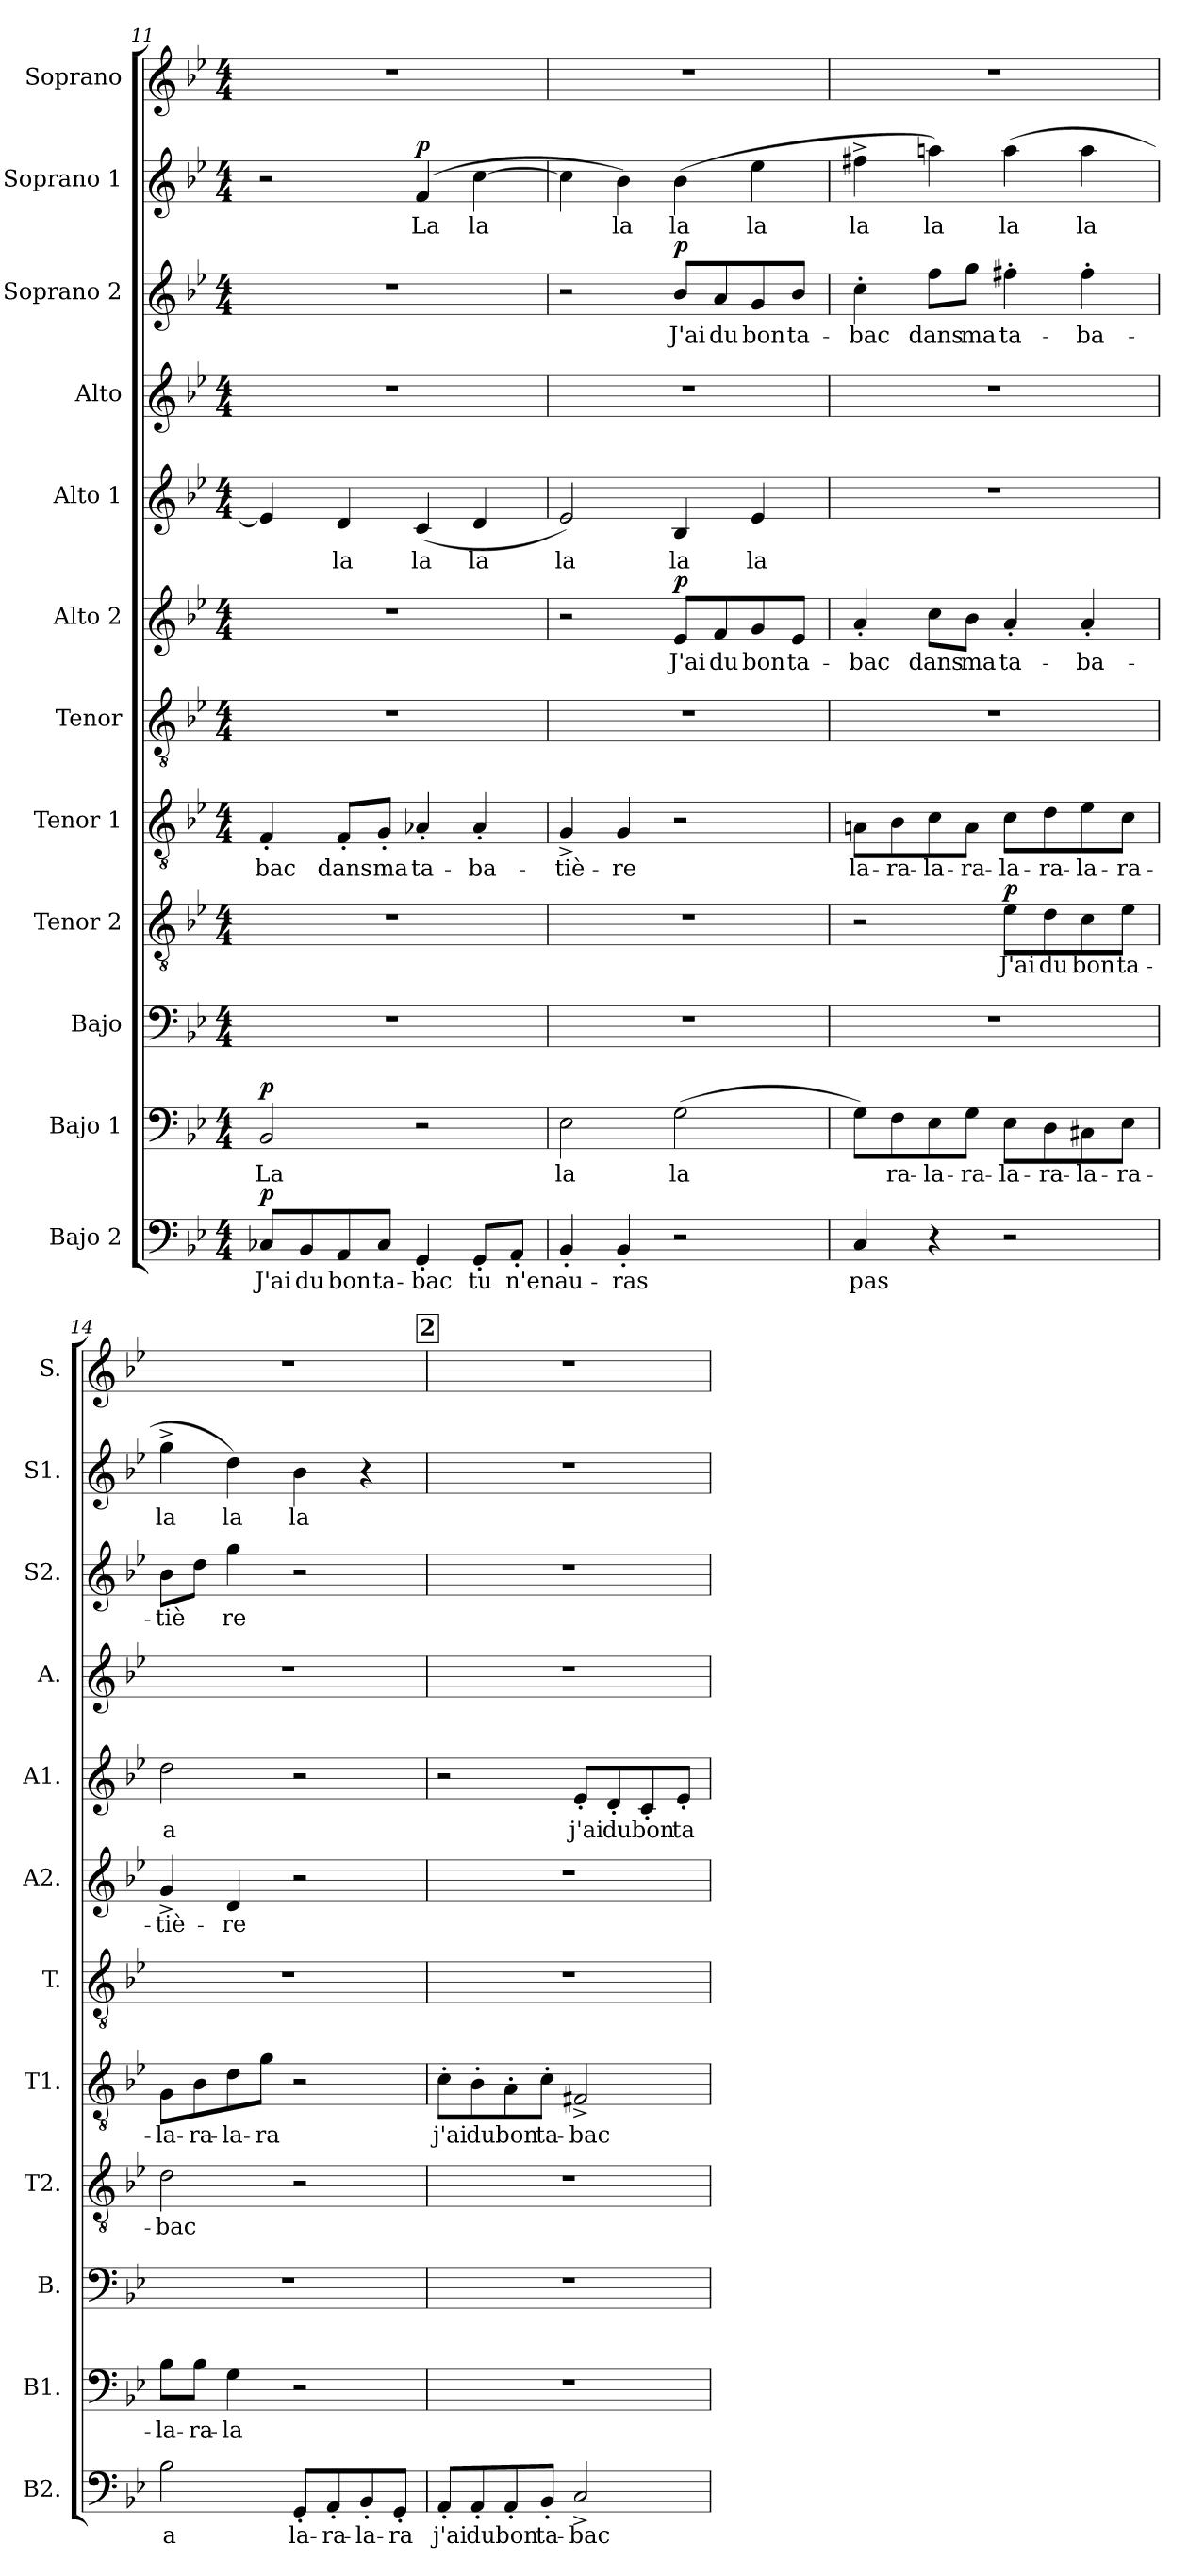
**kern	**text	**dynam	**kern	**text	**dynam	**kern	**kern	**text	**dynam	**kern	**text	**kern	**kern	**text	**dynam	**kern	**text	**kern	**kern	**text	**dynam	**kern	**text	**dynam	**kern
*part12	*part12	*part12	*part11	*part11	*part11	*part10	*part9	*part9	*part9	*part8	*part8	*part7	*part6	*part6	*part6	*part5	*part5	*part4	*part3	*part3	*part3	*part2	*part2	*part2	*part1
*staff12	*staff12	*staff12	*staff11	*staff11	*staff11	*staff10	*staff9	*staff9	*staff9	*staff8	*staff8	*staff7	*staff6	*staff6	*staff6	*staff5	*staff5	*staff4	*staff3	*staff3	*staff3	*staff2	*staff2	*staff2	*staff1
*I"Bajo 2	*	*	*I"Bajo 1	*	*	*I"Bajo	*I"Tenor 2	*	*	*I"Tenor 1	*	*I"Tenor	*I"Alto 2	*	*	*I"Alto 1	*	*I"Alto	*I"Soprano 2	*	*	*I"Soprano 1	*	*	*I"Soprano
*I'B2.	*	*	*I'B1.	*	*	*I'B.	*I'T2.	*	*	*I'T1.	*	*I'T.	*I'A2.	*	*	*I'A1.	*	*I'A.	*I'S2.	*	*	*I'S1.	*	*	*I'S.
*clefF4	*	*	*clefF4	*	*	*clefF4	*clefGv2	*	*	*clefGv2	*	*clefGv2	*clefG2	*	*	*clefG2	*	*clefG2	*clefG2	*	*	*clefG2	*	*	*clefG2
*k[b-e-]	*	*	*k[b-e-]	*	*	*k[b-e-]	*k[b-e-]	*	*	*k[b-e-]	*	*k[b-e-]	*k[b-e-]	*	*	*k[b-e-]	*	*k[b-e-]	*k[b-e-]	*	*	*k[b-e-]	*	*	*k[b-e-]
*M4/4	*	*	*M4/4	*	*	*M4/4	*M4/4	*	*	*M4/4	*	*M4/4	*M4/4	*	*	*M4/4	*	*M4/4	*M4/4	*	*	*M4/4	*	*	*M4/4
=11	=11	=11	=11	=11	=11	=11	=11	=11	=11	=11	=11	=11	=11	=11	=11	=11	=11	=11	=11	=11	=11	=11	=11	=11	=11
!	!LO:LY:b	!LO:DY:a	!	!LO:LY:b	!LO:DY:a	!	!	!	!	!	!LO:LY:b	!	!	!	!	!	!	!	!	!	!	!	!	!	!
8C-X/L	J'ai	p	2BB-/	La	p	1r	1r	.	.	4F'/	-bac	1r	1r	.	.	4e-/]	.	1r	1r	.	.	2r	.	.	1r
!	!LO:LY:b	!	!	!	!	!	!	!	!	!	!	!	!	!	!	!	!	!	!	!	!	!	!	!	!
8BB-/	du	.	.	.	.	.	.	.	.	.	.	.	.	.	.	.	.	.	.	.	.	.	.	.	.
!	!LO:LY:b	!	!	!	!	!	!	!	!	!	!LO:LY:b	!	!	!	!	!	!LO:LY:b	!	!	!	!	!	!	!	!
8AA/	bon	.	.	.	.	.	.	.	.	8F'/L	dans	.	.	.	.	4d/	la	.	.	.	.	.	.	.	.
!	!LO:LY:b	!	!	!	!	!	!	!	!	!	!LO:LY:b	!	!	!	!	!	!	!	!	!	!	!	!	!	!
8C-/J	ta-	.	.	.	.	.	.	.	.	8G'/J	ma	.	.	.	.	.	.	.	.	.	.	.	.	.	.
!	!LO:LY:b	!	!	!	!	!	!	!	!	!	!LO:LY:b	!	!	!	!	!	!LO:LY:b	!	!	!	!	!	!LO:LY:b	!LO:DY:a	!
4GG'/	-bac	.	2r	.	.	.	.	.	.	4A-X'/	ta-	.	.	.	.	(>4c/	la	.	.	.	.	(>4f/	La	p	.
!	!LO:LY:b	!	!	!	!	!	!	!	!	!	!LO:LY:b	!	!	!	!	!	!LO:LY:b	!	!	!	!	!	!LO:LY:b	!	!
8GG'/L	tu	.	.	.	.	.	.	.	.	4A-'/	-ba-	.	.	.	.	4d/	la	.	.	.	.	[4cc\	la	.	.
!	!LO:LY:b	!	!	!	!	!	!	!	!	!	!	!	!	!	!	!	!	!	!	!	!	!	!	!	!
8AA'/J	n'en	.	.	.	.	.	.	.	.	.	.	.	.	.	.	.	.	.	.	.	.	.	.	.	.
!!LO:PB:g=z
=12	=12	=12	=12	=12	=12	=12	=12	=12	=12	=12	=12	=12	=12	=12	=12	=12	=12	=12	=12	=12	=12	=12	=12	=12	=12
!	!LO:LY:b	!	!	!LO:LY:b	!	!	!	!	!	!	!LO:LY:b	!	!	!	!	!	!LO:LY:b	!	!	!	!	!	!	!	!
4BB-'/	au-	.	2E-\	la	.	1r	1r	.	.	4G^/	-tiè-	1r	2r	.	.	2e-/)	la	1r	2r	.	.	4cc\]	.	.	1r
!	!LO:LY:b	!	!	!	!	!	!	!	!	!	!LO:LY:b	!	!	!	!	!	!	!	!	!	!	!	!LO:LY:b	!	!
4BB-'/	-ras	.	.	.	.	.	.	.	.	4G/	-re	.	.	.	.	.	.	.	.	.	.	4b-\)	la	.	.
!	!	!	!	!LO:LY:b	!	!	!	!	!	!	!	!	!	!LO:LY:b	!LO:DY:a	!	!LO:LY:b	!	!	!LO:LY:b	!LO:DY:a	!	!LO:LY:b	!	!
2r	.	.	(>2G\	la	.	.	.	.	.	2r	.	.	8e-/L	J'ai	p	4B-/	la	.	8b-/L	J'ai	p	(>4b-\	la	.	.
!	!	!	!	!	!	!	!	!	!	!	!	!	!	!LO:LY:b	!	!	!	!	!	!LO:LY:b	!	!	!	!	!
.	.	.	.	.	.	.	.	.	.	.	.	.	8f/	du	.	.	.	.	8a/	du	.	.	.	.	.
!	!	!	!	!	!	!	!	!	!	!	!	!	!	!LO:LY:b	!	!	!LO:LY:b	!	!	!LO:LY:b	!	!	!LO:LY:b	!	!
.	.	.	.	.	.	.	.	.	.	.	.	.	8g/	bon	.	4e-/	la	.	8g/	bon	.	4ee-\	la	.	.
!	!	!	!	!	!	!	!	!	!	!	!	!	!	!LO:LY:b	!	!	!	!	!	!LO:LY:b	!	!	!	!	!
.	.	.	.	.	.	.	.	.	.	.	.	.	8e-/J	ta-	.	.	.	.	8b-/J	ta-	.	.	.	.	.
=13	=13	=13	=13	=13	=13	=13	=13	=13	=13	=13	=13	=13	=13	=13	=13	=13	=13	=13	=13	=13	=13	=13	=13	=13	=13
!	!LO:LY:b	!	!	!	!	!	!	!	!	!	!LO:LY:b	!	!	!LO:LY:b	!	!	!	!	!	!LO:LY:b	!	!	!LO:LY:b	!	!
4C/	pas	.	8G\L)	.	.	1r	2r	.	.	8An\L	la-	1r	4a'/	-bac	.	1r	.	1r	4cc'\	-bac	.	4ff#X^\	la	.	1r
!	!	!	!	!LO:LY:b	!	!	!	!	!	!	!LO:LY:b	!	!	!	!	!	!	!	!	!	!	!	!	!	!
.	.	.	8F\	ra-	.	.	.	.	.	8B-\	-ra-	.	.	.	.	.	.	.	.	.	.	.	.	.	.
!	!	!	!	!LO:LY:b	!	!	!	!	!	!	!LO:LY:b	!	!	!LO:LY:b	!	!	!	!	!	!LO:LY:b	!	!	!LO:LY:b	!	!
4r	.	.	8E-\	-la-	.	.	.	.	.	8c\	-la-	.	8cc\L	dans	.	.	.	.	8ff\L	dans	.	4aan\)	la	.	.
!	!	!	!	!LO:LY:b	!	!	!	!	!	!	!LO:LY:b	!	!	!LO:LY:b	!	!	!	!	!	!LO:LY:b	!	!	!	!	!
.	.	.	8G\J	-ra-	.	.	.	.	.	8A\J	-ra-	.	8b-\J	ma	.	.	.	.	8gg\J	ma	.	.	.	.	.
!	!	!	!	!LO:LY:b	!	!	!	!LO:LY:b	!LO:DY:a	!	!LO:LY:b	!	!	!LO:LY:b	!	!	!	!	!	!LO:LY:b	!	!	!LO:LY:b	!	!
2r	.	.	8E-\L	-la-	.	.	8e-\L	J'ai	p	8c\L	-la-	.	4a'/	ta-	.	.	.	.	4ff#X'\	ta-	.	(>4aa\	la	.	.
!	!	!	!	!LO:LY:b	!	!	!	!LO:LY:b	!	!	!LO:LY:b	!	!	!	!	!	!	!	!	!	!	!	!	!	!
.	.	.	8D\	-ra-	.	.	8d\	du	.	8d\	-ra-	.	.	.	.	.	.	.	.	.	.	.	.	.	.
!	!	!	!	!LO:LY:b	!	!	!	!LO:LY:b	!	!	!LO:LY:b	!	!	!LO:LY:b	!	!	!	!	!	!LO:LY:b	!	!	!LO:LY:b	!	!
.	.	.	8C#X\	-la-	.	.	8c\	bon	.	8e-\	-la-	.	4a'/	-ba-	.	.	.	.	4ff#'\	-ba-	.	4aa\	la	.	.
!	!	!	!	!LO:LY:b	!	!	!	!LO:LY:b	!	!	!LO:LY:b	!	!	!	!	!	!	!	!	!	!	!	!	!	!
.	.	.	8E-\J	-ra-	.	.	8e-\J	ta-	.	8c\J	-ra-	.	.	.	.	.	.	.	.	.	.	.	.	.	.
=14	=14	=14	=14	=14	=14	=14	=14	=14	=14	=14	=14	=14	=14	=14	=14	=14	=14	=14	=14	=14	=14	=14	=14	=14	=14
!	!LO:LY:b	!	!	!LO:LY:b	!	!	!	!LO:LY:b	!	!	!LO:LY:b	!	!	!LO:LY:b	!	!	!LO:LY:b	!	!	!LO:LY:b	!	!	!LO:LY:b	!	!
2B-\	a	.	8B-\L	-la-	.	1r	2d\	-bac	.	8G\L	-la-	1r	4g^/	-tiè-	.	2dd\	a	1r	8b-\L	-tiè	.	4gg^\	la	.	1r
!	!	!	!	!LO:LY:b	!	!	!	!	!	!	!LO:LY:b	!	!	!	!	!	!	!	!	!	!	!	!	!	!
.	.	.	8B-\J	-ra-	.	.	.	.	.	8B-\	-ra-	.	.	.	.	.	.	.	8dd\J	.	.	.	.	.	.
!	!	!	!	!LO:LY:b	!	!	!	!	!	!	!LO:LY:b	!	!	!LO:LY:b	!	!	!	!	!	!LO:LY:b	!	!	!LO:LY:b	!	!
.	.	.	4G\	-la	.	.	.	.	.	8d\	-la-	.	4d/	-re	.	.	.	.	4gg\	re	.	4dd\)	la	.	.
!	!	!	!	!	!	!	!	!	!	!	!LO:LY:b	!	!	!	!	!	!	!	!	!	!	!	!	!	!
.	.	.	.	.	.	.	.	.	.	8g\J	-ra	.	.	.	.	.	.	.	.	.	.	.	.	.	.
!	!LO:LY:b	!	!	!	!	!	!	!	!	!	!	!	!	!	!	!	!	!	!	!	!	!	!LO:LY:b	!	!
8GG'/L	la-	.	2r	.	.	.	2r	.	.	2r	.	.	2r	.	.	2r	.	.	2r	.	.	4b-\	la	.	.
!	!LO:LY:b	!	!	!	!	!	!	!	!	!	!	!	!	!	!	!	!	!	!	!	!	!	!	!	!
8AA'/	-ra-	.	.	.	.	.	.	.	.	.	.	.	.	.	.	.	.	.	.	.	.	.	.	.	.
!	!LO:LY:b	!	!	!	!	!	!	!	!	!	!	!	!	!	!	!	!	!	!	!	!	!	!	!	!
8BB-'/	-la-	.	.	.	.	.	.	.	.	.	.	.	.	.	.	.	.	.	.	.	.	4r	.	.	.
!	!LO:LY:b	!	!	!	!	!	!	!	!	!	!	!	!	!	!	!	!	!	!	!	!	!	!	!	!
8GG'/J	-ra	.	.	.	.	.	.	.	.	.	.	.	.	.	.	.	.	.	.	.	.	.	.	.	.
!!LO:PB:g=z
!!LO:REH:place=s1:a:B:fs=14:t=2
=15	=15	=15	=15	=15	=15	=15	=15	=15	=15	=15	=15	=15	=15	=15	=15	=15	=15	=15	=15	=15	=15	=15	=15	=15	=15
!	!LO:LY:b	!	!	!	!	!	!	!	!	!	!LO:LY:b	!	!	!	!	!	!	!	!	!	!	!	!	!	!
8AA'/L	j'ai	.	1r	.	.	1r	1r	.	.	8c'\L	j'ai	1r	1r	.	.	2r	.	1r	1r	.	.	1r	.	.	1r
!	!LO:LY:b	!	!	!	!	!	!	!	!	!	!LO:LY:b	!	!	!	!	!	!	!	!	!	!	!	!	!	!
8AA'/	du	.	.	.	.	.	.	.	.	8B-'\	du	.	.	.	.	.	.	.	.	.	.	.	.	.	.
!	!LO:LY:b	!	!	!	!	!	!	!	!	!	!LO:LY:b	!	!	!	!	!	!	!	!	!	!	!	!	!	!
8AA'/	bon	.	.	.	.	.	.	.	.	8A'\	bon	.	.	.	.	.	.	.	.	.	.	.	.	.	.
!	!LO:LY:b	!	!	!	!	!	!	!	!	!	!LO:LY:b	!	!	!	!	!	!	!	!	!	!	!	!	!	!
8BB-'/J	ta-	.	.	.	.	.	.	.	.	8c'\J	ta-	.	.	.	.	.	.	.	.	.	.	.	.	.	.
!	!LO:LY:b	!	!	!	!	!	!	!	!	!	!LO:LY:b	!	!	!	!	!	!LO:LY:b	!	!	!	!	!	!	!	!
2C^/	-bac	.	.	.	.	.	.	.	.	2F#X^/	-bac	.	.	.	.	8e-'/L	j'ai	.	.	.	.	.	.	.	.
!	!	!	!	!	!	!	!	!	!	!	!	!	!	!	!	!	!LO:LY:b	!	!	!	!	!	!	!	!
.	.	.	.	.	.	.	.	.	.	.	.	.	.	.	.	8d'/	du	.	.	.	.	.	.	.	.
!	!	!	!	!	!	!	!	!	!	!	!	!	!	!	!	!	!LO:LY:b	!	!	!	!	!	!	!	!
.	.	.	.	.	.	.	.	.	.	.	.	.	.	.	.	8c'/	bon	.	.	.	.	.	.	.	.
!	!	!	!	!	!	!	!	!	!	!	!	!	!	!	!	!	!LO:LY:b	!	!	!	!	!	!	!	!
.	.	.	.	.	.	.	.	.	.	.	.	.	.	.	.	8e-'/J	ta-	.	.	.	.	.	.	.	.
=	=	=	=	=	=	=	=	=	=	=	=	=	=	=	=	=	=	=	=	=	=	=	=	=	=
*-	*-	*-	*-	*-	*-	*-	*-	*-	*-	*-	*-	*-	*-	*-	*-	*-	*-	*-	*-	*-	*-	*-	*-	*-	*-
